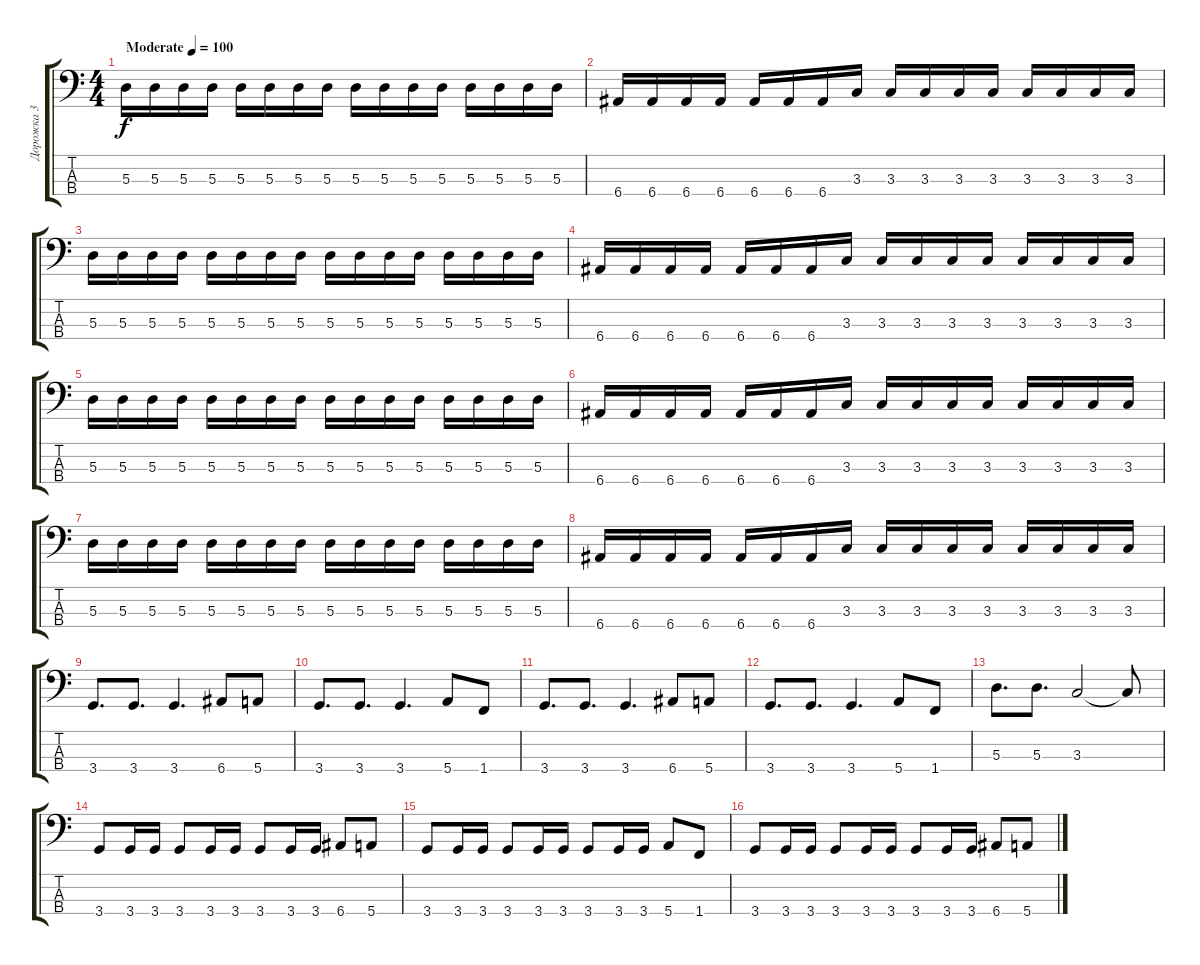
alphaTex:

\track ("Дорожка 3" "Дорожка 3") {instrument electricbasspick}
\staff {score tabs}
\tuning (G2 D2 A1 E1) {hide}
\ts (4 4)
\tempo (100 "Moderate")
\clef f4
\ks c
5.3.16{dy f instrument electricbasspick} 5.3.16 5.3.16 5.3.16 5.3.16 5.3.16 5.3.16 5.3.16 5.3.16 5.3.16 5.3.16 5.3.16 5.3.16 5.3.16 5.3.16 5.3.16 |
6.4.16 6.4.16 6.4.16 6.4.16 6.4.16 6.4.16 6.4.16 3.3.16 3.3.16 3.3.16 3.3.16 3.3.16 3.3.16 3.3.16 3.3.16 3.3.16 |
5.3.16 5.3.16 5.3.16 5.3.16 5.3.16 5.3.16 5.3.16 5.3.16 5.3.16 5.3.16 5.3.16 5.3.16 5.3.16 5.3.16 5.3.16 5.3.16 |
6.4.16 6.4.16 6.4.16 6.4.16 6.4.16 6.4.16 6.4.16 3.3.16 3.3.16 3.3.16 3.3.16 3.3.16 3.3.16 3.3.16 3.3.16 3.3.16 |
5.3.16 5.3.16 5.3.16 5.3.16 5.3.16 5.3.16 5.3.16 5.3.16 5.3.16 5.3.16 5.3.16 5.3.16 5.3.16 5.3.16 5.3.16 5.3.16 |
6.4.16 6.4.16 6.4.16 6.4.16 6.4.16 6.4.16 6.4.16 3.3.16 3.3.16 3.3.16 3.3.16 3.3.16 3.3.16 3.3.16 3.3.16 3.3.16 |
5.3.16 5.3.16 5.3.16 5.3.16 5.3.16 5.3.16 5.3.16 5.3.16 5.3.16 5.3.16 5.3.16 5.3.16 5.3.16 5.3.16 5.3.16 5.3.16 |
6.4.16 6.4.16 6.4.16 6.4.16 6.4.16 6.4.16 6.4.16 3.3.16 3.3.16 3.3.16 3.3.16 3.3.16 3.3.16 3.3.16 3.3.16 3.3.16 |
3.4.8{d} 3.4.8{d} 3.4.4{d} 6.4.8 5.4.8 |
3.4.8{d} 3.4.8{d} 3.4.4{d} 5.4.8 1.4.8 |
3.4.8{d} 3.4.8{d} 3.4.4{d} 6.4.8 5.4.8 |
3.4.8{d} 3.4.8{d} 3.4.4{d} 5.4.8 1.4.8 |
5.3.8{d} 5.3.8{d} 3.3.2 3.3{t}.8 |
3.4.8 3.4.16 3.4.16 3.4.8 3.4.16 3.4.16 3.4.8 3.4.16 3.4.16 6.4.8 5.4.8 |
3.4.8 3.4.16 3.4.16 3.4.8 3.4.16 3.4.16 3.4.8 3.4.16 3.4.16 5.4.8 1.4.8 |
3.4.8 3.4.16 3.4.16 3.4.8 3.4.16 3.4.16 3.4.8 3.4.16 3.4.16 6.4.8 5.4.8
